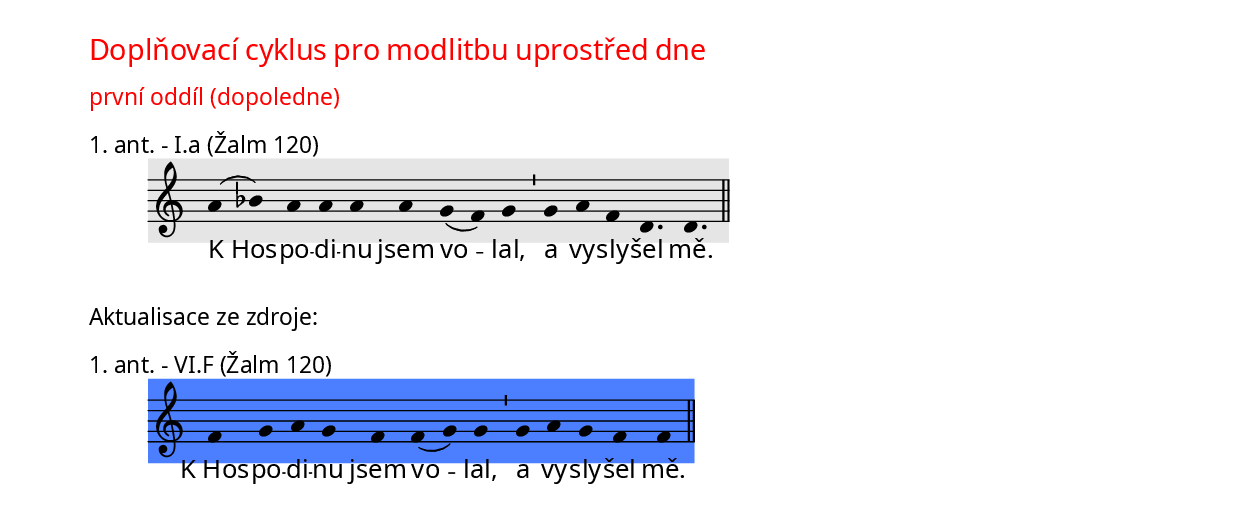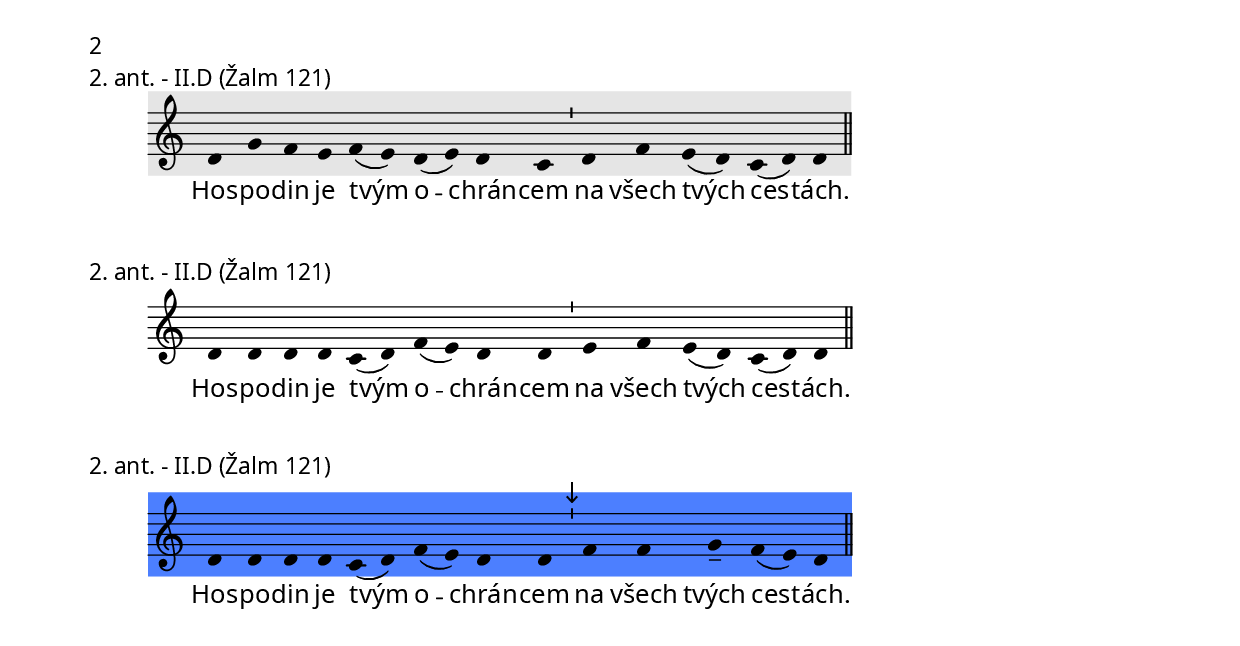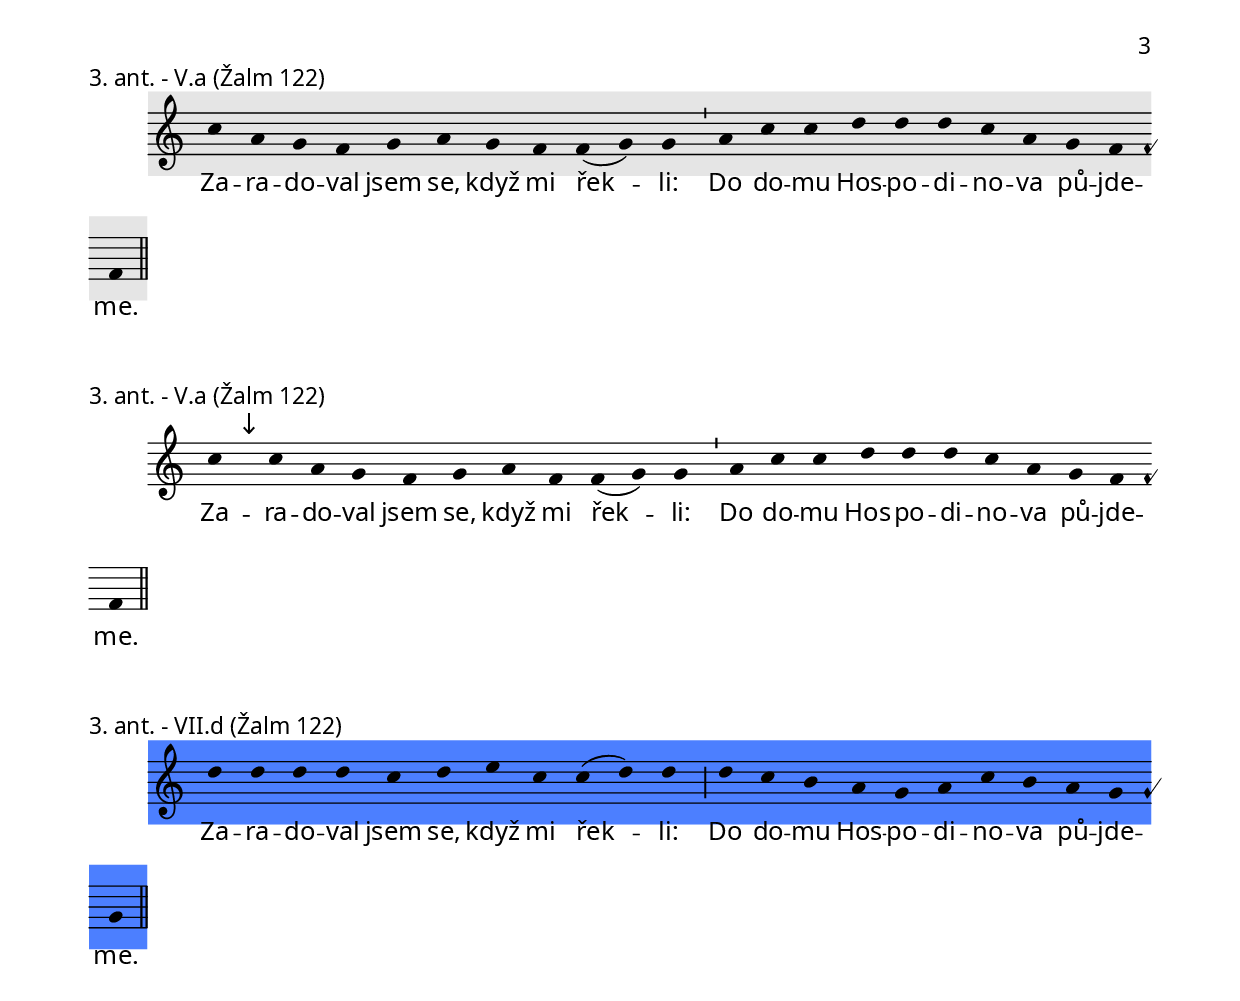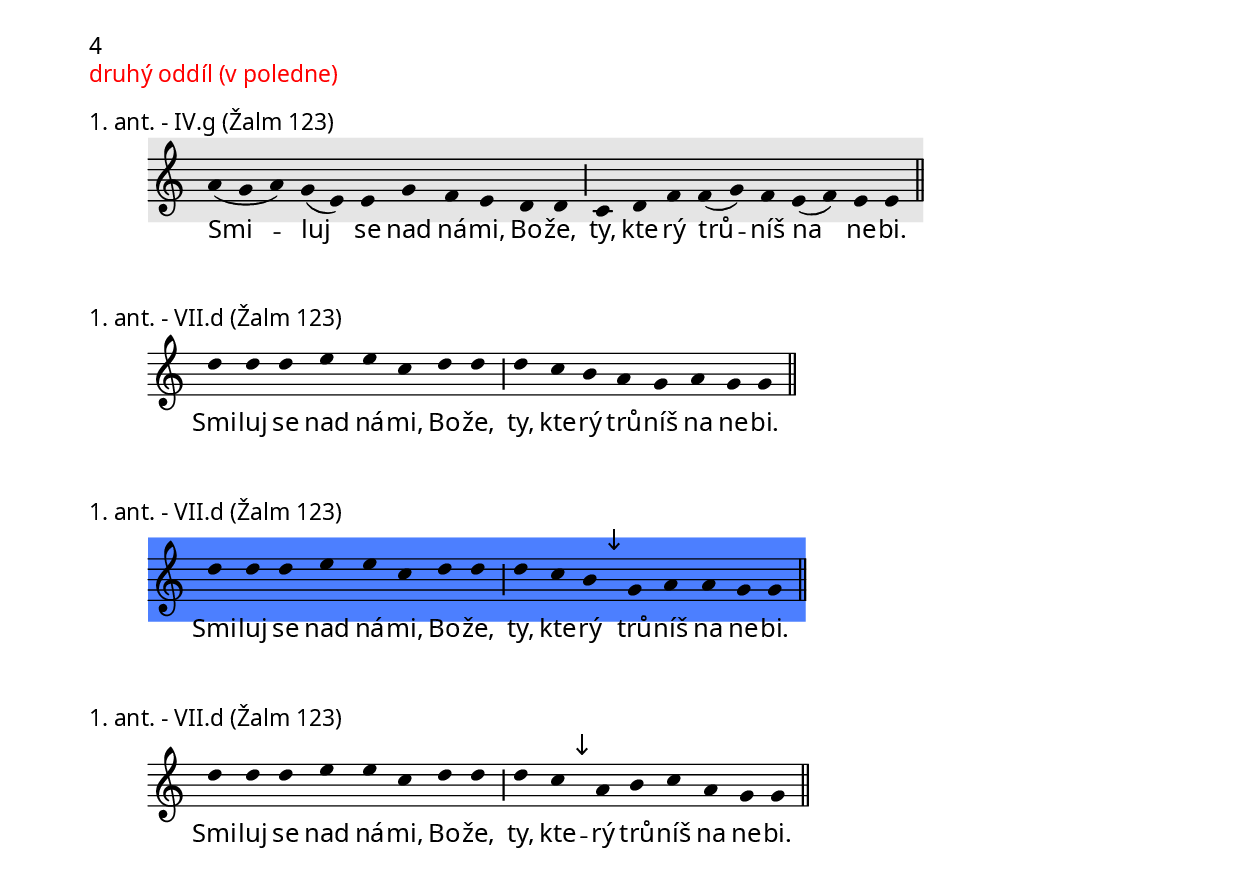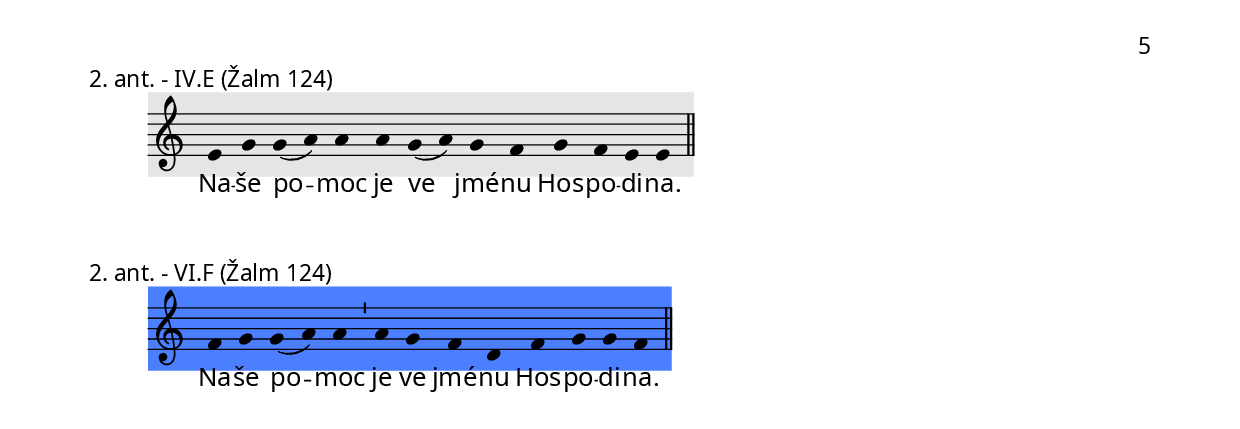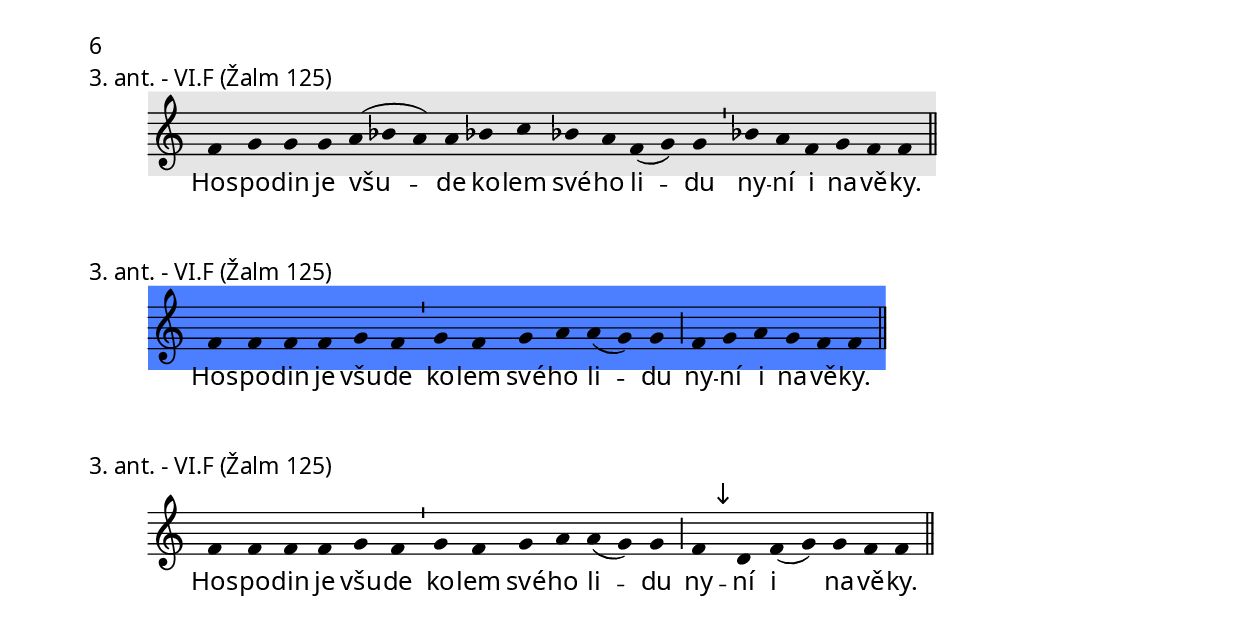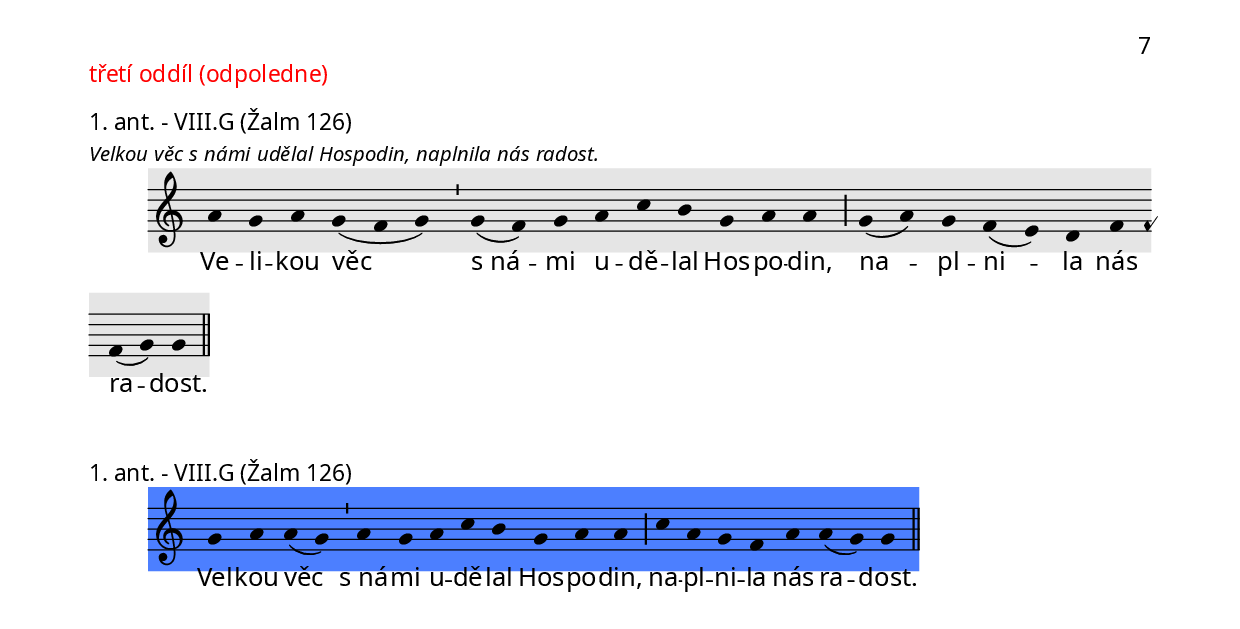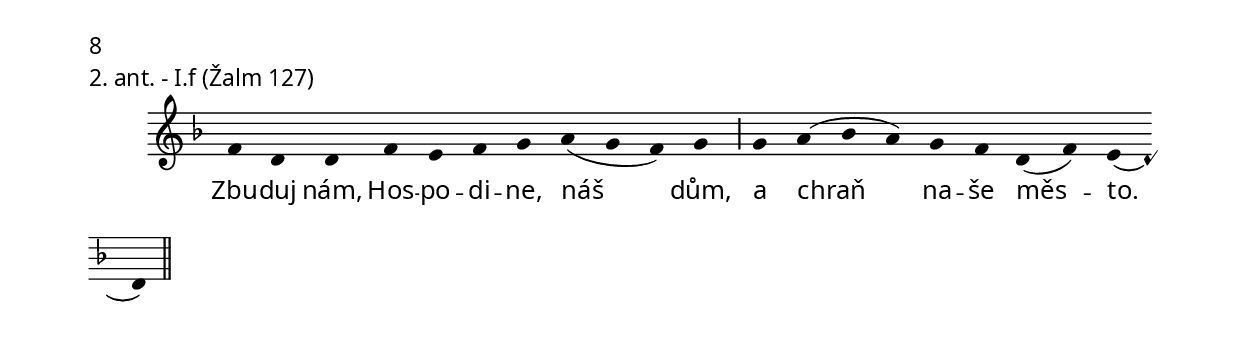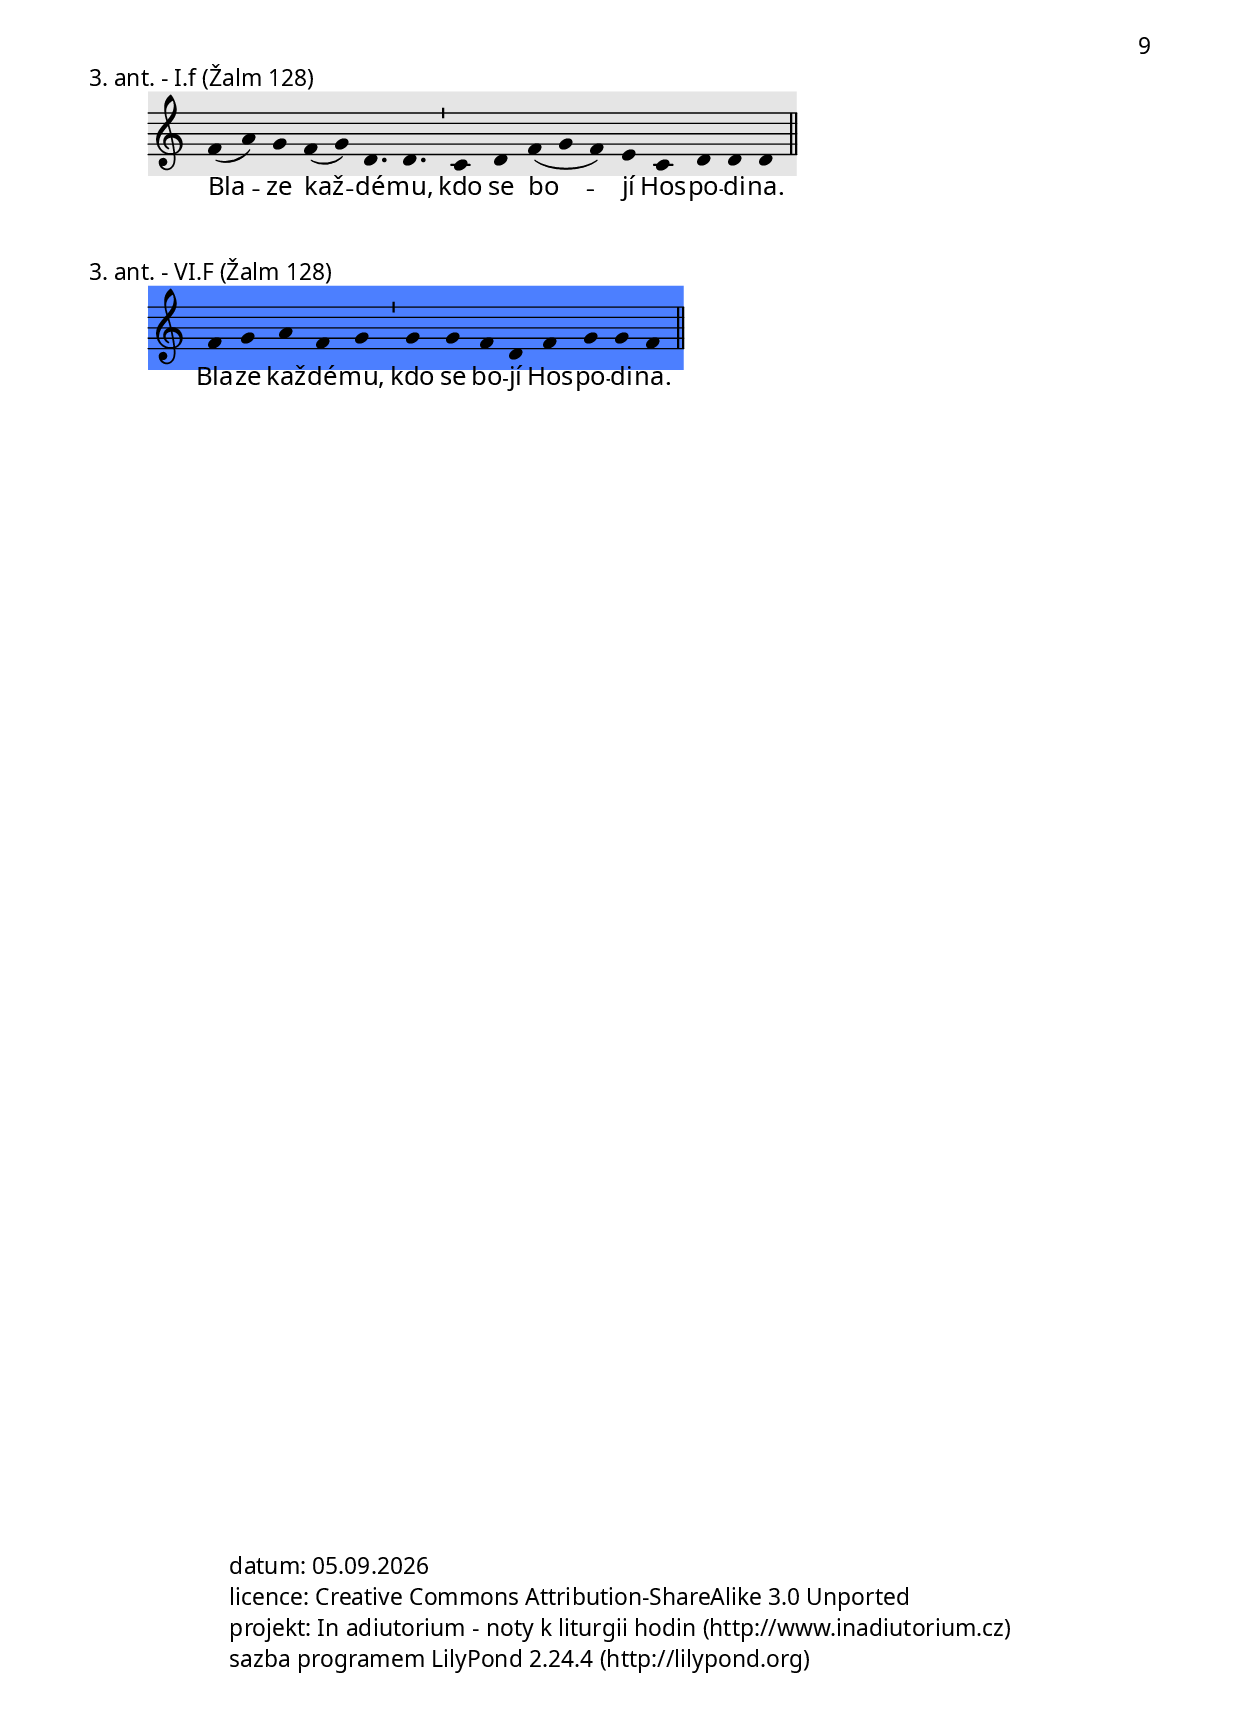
\include "../spolecne.ly"

\markup {\nadpisDen {Doplňovací cyklus pro modlitbu uprostřed dne}}

\markup {\nadpisHodinka {"první oddíl (dopoledne)"}}

\score {
  \relative c''{
    \zvyraznovacSedy
    \choralniRezim
    a4( bes) a a a a g( f) g \barMin g a f d4. d \barFinalis
  }
  \addlyrics {
    K_Hos -- po -- di -- nu jsem vo -- lal,
    a vy -- sly -- šel mě.
  }
  \header {
    quid = "1. ant."
    modus = "I"
    differentia = "a"
    psalmus = "Žalm 120"
    id = "tercie-ant1"
    fons = "žaltář, pondělí 4.t., up., 3. ant."
    fial = "antifony/tyden4_2pondeli.ly#up-ant3"
    piece = \markup {\sestavTitulek}
  }
}

\markup{Aktualisace ze zdroje:}

\score {
  \relative c' {
    \zvyraznovacModry
    \choralniRezim
    f4 g a g f f( g) g \barMin
    g a g f f \barFinalis
  }
  \addlyrics {
    K_Hos -- po -- di -- nu jsem vo -- lal,
    a vy -- sly -- šel mě.
  }
  \header {
    quid = "1. ant."
    modus = "VI"
    differentia = "F"
    psalmus = "Žalm 120"
    id = "tercie-ant1"
    fons = "žaltář, pondělí 4.t., up., 3. ant."
    fial = "antifony/tyden4_2pondeli.ly#up-ant3"
    piece = \markup {\sestavTitulek}
  }
}

\pageBreak

\score {
  \relative c' {
    \zvyraznovacSedy
    \choralniRezim
    d4 g f e f( e) d( e) d c \barMin
    d f e( d) c( d) d \barFinalis
  }
  \addlyrics {
    Hos -- po -- din je tvým o -- chrán -- cem
    na všech tvých ces -- tách.
  }
  \header {
    quid = "2. ant."
    modus = "II"
    differentia = "D"
    psalmus = "Žalm 121"
    placet = "~"
    id = "tercie-ant2"
    piece = \markup {\sestavTitulek}
  }
}

\score {
  \relative c' {
    \choralniRezim
    d4 d d d c( d) f( e) d d \barMin
    e f e( d) c( d) d \barFinalis
  }
  \addlyrics {
    Hos -- po -- din je tvým o -- chrán -- cem
    na všech tvých ces -- tách.
  }
  \header {
    quid = "2. ant."
    modus = "II"
    differentia = "D"
    psalmus = "Žalm 121"
    id = "tercie-ant2"
    piece = \markup {\sestavTitulek}
  }
}

\score {
  \relative c' {
    \zvyraznovacModry
    \choralniRezim
    d4 d d d c( d) f( e) d d \barMin
    \mark\sipka f f g-- f( e) d \barFinalis
  }
  \addlyrics {
    Hos -- po -- din je tvým o -- chrán -- cem
    na všech tvých ces -- tách.
  }
  \header {
    quid = "2. ant."
    modus = "II"
    differentia = "D"
    psalmus = "Žalm 121"
    id = "tercie-ant2"
    piece = \markup {\sestavTitulek}
  }
}

\pageBreak

\score {
  \relative c'' {
    \zvyraznovacSedy
    \choralniRezim
    c4 a g f g a g f f( g) g \barMin
    a c c d d d c a g f f \barFinalis
  }
  \addlyrics {
    Za -- ra -- do -- val jsem se, když mi řek -- li:
    Do do -- mu Hos -- po -- di -- no -- va pů -- jde -- me.
  }
  \header {
    quid = "3. ant."
    modus = "V"
    differentia = "a"
    psalmus = "Žalm 122"
    placet = "závěr je odpudivý"
    id = "tercie-ant3"
    piece = \markup {\sestavTitulek}
  }
}

\score {
  \relative c'' {
    \choralniRezim
    c4 \mark\sipka c a g f g a f f( g) g \barMin
    a c c d d d c a g f f \barFinalis
  }
  \addlyrics {
    Za -- ra -- do -- val jsem se, když mi řek -- li:
    Do do -- mu Hos -- po -- di -- no -- va pů -- jde -- me.
  }
  \header {
    quid = "3. ant."
    modus = "V"
    differentia = "a"
    psalmus = "Žalm 122"
    id = "tercie-ant3"
    piece = \markup {\sestavTitulek}
  }
}

\score {
  \relative c'' {
    \zvyraznovacModry
    \choralniRezim
    d4 d d d c d e c c( d) d \barMaior
    d c b a g a c b a g g \barFinalis
  }
  \addlyrics {
    Za -- ra -- do -- val jsem se, když mi řek -- li:
    Do do -- mu Hos -- po -- di -- no -- va pů -- jde -- me.
  }
  \header {
    quid = "3. ant."
    modus = "VII"
    differentia = "d"
    psalmus = "Žalm 122"
    id = "tercie-ant3"
    piece = \markup {\sestavTitulek}
  }
}

\pageBreak

\markup {\nadpisHodinka {"druhý oddíl (v poledne)"}}

\score {
  \relative c'' {
    \zvyraznovacSedy
    \choralniRezim
    a4( g a) g( e) e g f e d d \barMaior
    c d f f( g) f e( f) e e \barFinalis
  }
  \addlyrics {
    Smi -- luj se nad ná -- mi, Bo -- že,
    ty, kte -- rý trů -- níš na ne -- bi.
  }
  \header {
    quid = "1. ant."
    modus = "IV"
    differentia = "g"
    psalmus = "Žalm 123"
    id = "sexta-ant1"
    piece = \markup {\sestavTitulek}
  }
}

\score {
  \relative c'' {
    \choralniRezim
    d4 d d e e c d d \barMaior
    d c b a g a g g \barFinalis
  }
  \addlyrics {
    Smi -- luj se nad ná -- mi, Bo -- že,
    ty, kte -- rý trů -- níš na ne -- bi.
  }
  \header {
    quid = "1. ant."
    modus = "VII"
    differentia = "d"
    psalmus = "Žalm 123"
    id = "sexta-ant1"
    piece = \markup {\sestavTitulek}
  }
}

\score {
  \relative c'' {
    \zvyraznovacModry
    \choralniRezim
    d4 d d e e c d d \barMaior
    d c b \mark\sipka g a a g g \barFinalis
  }
  \addlyrics {
    Smi -- luj se nad ná -- mi, Bo -- že,
    ty, kte -- rý trů -- níš na ne -- bi.
  }
  \header {
    quid = "1. ant."
    modus = "VII"
    differentia = "d"
    psalmus = "Žalm 123"
    id = "sexta-ant1"
    piece = \markup {\sestavTitulek}
  }
}

\score {
  \relative c'' {
    \choralniRezim
    d4 d d e e c d d \barMaior
    d c \mark\sipka a b c a g g \barFinalis
  }
  \addlyrics {
    Smi -- luj se nad ná -- mi, Bo -- že,
    ty, kte -- rý trů -- níš na ne -- bi.
  }
  \header {
    quid = "1. ant."
    modus = "VII"
    differentia = "d"
    psalmus = "Žalm 123"
    id = "sexta-ant1"
    piece = \markup {\sestavTitulek}
  }
}

\pageBreak

\score {
  \relative c' {
    \zvyraznovacSedy
    \choralniRezim
    e4 g g( a) a a g( a) g f g f e e \barFinalis
  }
  \addlyrics {
    Na -- še po -- moc je ve jmé -- nu Hos -- po -- di -- na.
  }
  \header {
    quid = "2. ant."
    modus = "IV"
    differentia = "E"
    psalmus = "Žalm 124"
    placet = "převzatý kousek delší antifony pro krátký text dobře nefunguje ani po úpravě závěru"
    id = "sexta-ant2"
    piece = \markup {\sestavTitulek}
  }
}

\score {
  \relative c' {
    \zvyraznovacModry
    \choralniRezim
    f4 g g( a) a \barMin
    a g f d f g g f \barFinalis
  }
  \addlyrics {
    Na -- še po -- moc
    je ve jmé -- nu Hos -- po -- di -- na.
  }
  \header {
    quid = "2. ant."
    modus = "VI"
    differentia = "F"
    psalmus = "Žalm 124"
    id = "sexta-ant2"
    piece = \markup {\sestavTitulek}
  }
}

\pageBreak

\score {
  \relative c' {
    \zvyraznovacSedy
    \choralniRezim
    f4 g g g a( bes a) a
    bes c bes a f( g) g \barMin
    bes a f g f f \barFinalis
  }
  \addlyrics {
    Hos -- po -- din je všu -- de ko -- lem své -- ho li -- du
    ny -- ní i na -- vě -- ky.
  }
  \header {
    quid = "3. ant."
    modus = "VI"
    differentia = "F"
    psalmus = "Žalm 125"
    id = "sexta-ant3"
    fons = "jen začátek podle žaltář, út 3.t., nešp., 1. ant."
    fial = "antifony/tyden3_3utery.ly#ne-ant1?cast"
    piece = \markup {\sestavTitulek}
  }
}

\score {
  \relative c' {
    \zvyraznovacModry
    \choralniRezim
    f4 f f f g f \barMin
    g f g a a( g) g \barMaior
    f g a g f f \barFinalis
  }
  \addlyrics {
    Hos -- po -- din je všu -- de
    ko -- lem své -- ho li -- du
    ny -- ní i na -- vě -- ky.
  }
  \header {
    quid = "3. ant."
    modus = "VI"
    differentia = "F"
    psalmus = "Žalm 125"
    id = "sexta-ant3"
    piece = \markup {\sestavTitulek}
  }
}

\score {
  \relative c' {
    \choralniRezim
    f4 f f f g f \barMin
    g f g a a( g) g \barMaior
    f \mark\sipka d f( g) g f f \barFinalis
  }
  \addlyrics {
    Hos -- po -- din je všu -- de
    ko -- lem své -- ho li -- du
    ny -- ní i na -- vě -- ky.
  }
  \header {
    quid = "3. ant."
    modus = "VI"
    differentia = "F"
    psalmus = "Žalm 125"
    id = "sexta-ant3"
    piece = \markup {\sestavTitulek}
  }
}

\pageBreak

\markup {\nadpisHodinka {"třetí oddíl (odpoledne)"}}

\score {
  \relative c'' {
    \zvyraznovacSedy
    \choralniRezim
    a4 g a g( f g) \barMin g( f) g a c b g a a \barMaior
    g( a) g f( e) d f f( g) g \barFinalis
  }
  \addlyrics {
    Ve -- li -- kou věc s_ná -- mi u -- dě -- lal Hos -- po -- din,
    na -- pl -- ni -- la nás ra -- dost.
  }
  \header {
    textus_approbatus = "Velkou věc s námi udělal Hospodin, naplnila nás radost."
    quid = "1. ant."
    modus = "VIII"
    differentia = "G"
    psalmus = "Žalm 126"
    placet = "lépe"
    id = "nona-ant1"
    piece = \markup {\sestavTitulek}
  }
}

\score {
  \relative c'' {
    \zvyraznovacModry
    \choralniRezim
    g4 a a( g) \barMin
    a g a c b g a a \barMaior
    c a g f a a( g) g \barFinalis
  }
  \addlyrics {
    Vel -- kou věc s_ná -- mi u -- dě -- lal Hos -- po -- din,
    na -- pl -- ni -- la nás ra -- dost.
  }
  \header {
    quid = "1. ant."
    modus = "VIII"
    differentia = "G"
    psalmus = "Žalm 126"
    id = "nona-ant1"
    piece = \markup {\sestavTitulek}
  }
}

\pageBreak

\score {
  \relative c' {
    \key f \major
    \choralniRezim
    f4 d d f e f g a( g f) g \barMaior
    g a( bes a) g f d( f) e( d) \barFinalis
  }
  \addlyrics {
    Zbu -- duj nám, Hos -- po -- di -- ne, náš dům,
    a chraň na -- še měs -- to.
  }
  \header {
    quid = "2. ant."
    modus = "I"
    differentia = "f"
    psalmus = "Žalm 127"
    id = "nona-ant2"
    fons = "žaltář, středa 3. týdne, nešp., 2. ant."
    fial = "antifony/tyden3_4streda.ly#ne-ant2"
    piece = \markup {\sestavTitulek}
  }
}

\pageBreak

\score {
  \relative c' {
    \zvyraznovacSedy
    \choralniRezim
    f4( a) g f( g) d4. d \barMin c4 d f( g f) e c d d d \barFinalis
  }
  \addlyrics {
    Bla -- ze kaž -- dé -- mu,
    kdo se bo -- jí Hos -- po -- di -- na.
  }
  \header {
    quid = "3. ant."
    modus = "I"
    differentia = "f"
    psalmus = "Žalm 128"
    id = "nona-ant3"
    piece = \markup {\sestavTitulek}
  }
}

\score {
  \relative c' {
    \zvyraznovacModry
    \choralniRezim
    f4 g a f g \barMin
    g g f d f g g f \barFinalis
  }
  \addlyrics {
    Bla -- ze kaž -- dé -- mu,
    kdo se bo -- jí Hos -- po -- di -- na.
  }
  \header {
    quid = "3. ant."
    modus = "VI"
    differentia = "F"
    psalmus = "Žalm 128"
    id = "nona-ant3"
    piece = \markup {\sestavTitulek}
  }
}
